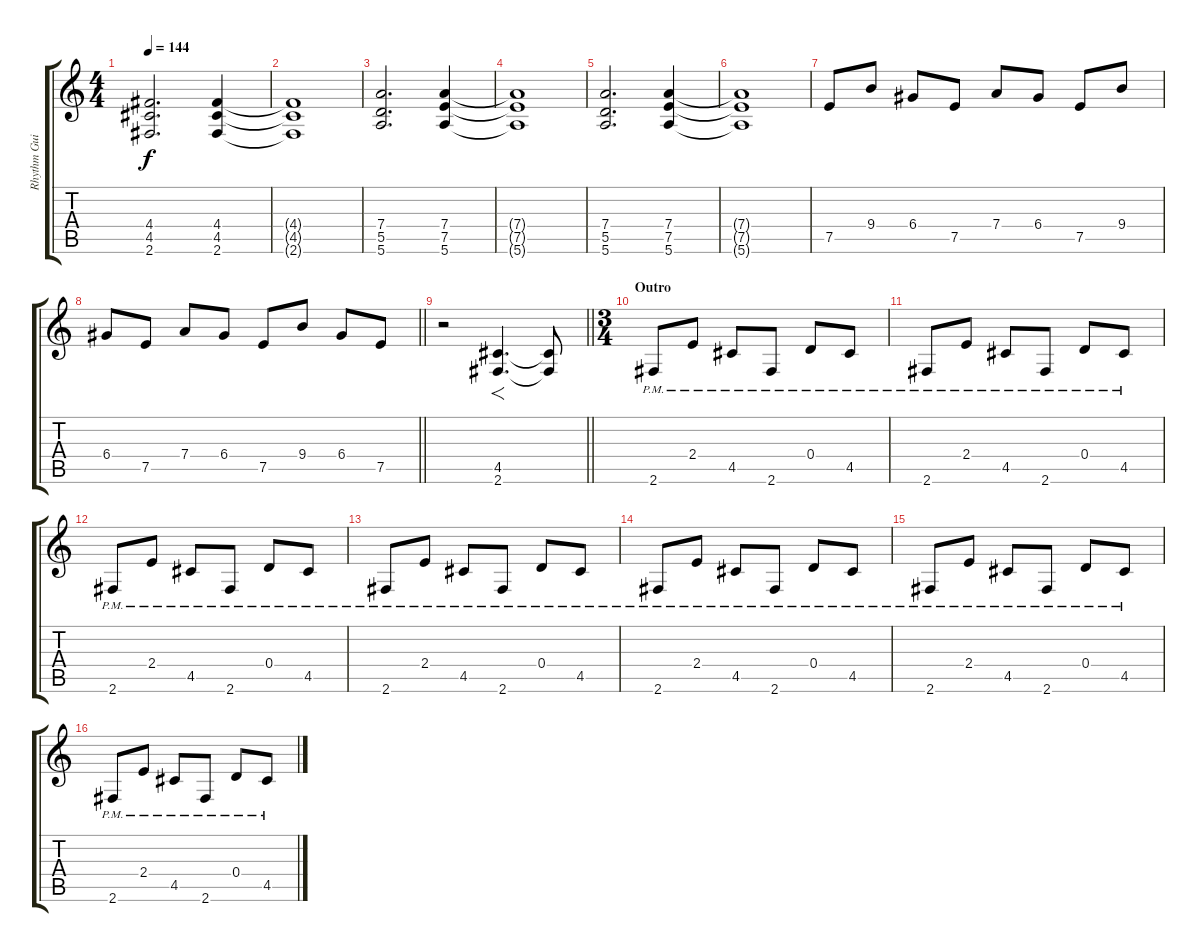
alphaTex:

\track ("Rhythm Guitar" "Rhythm Gui") {instrument distortionguitar}
\staff {score tabs}
\tuning (E4 B3 G3 D3 A2 E2) {hide}
\ts (4 4)
\tempo 144
\clef g2
\ks c
(4.4 4.5 2.6).2{d dy f} (4.4 4.5 2.6).4 |
(4.4{t} 4.5{t} 2.6{t}).1 |
(7.4 5.5 5.6).2{d} (7.4 7.5 5.6).4 |
(7.4{t} 7.5{t} 5.6{t}).1 |
(7.4 5.5 5.6).2{d} (7.4 7.5 5.6).4 |
(7.4{t} 7.5{t} 5.6{t}).1 |
7.5.8 9.4.8 6.4.8 7.5.8 7.4.8 6.4.8 7.5.8 9.4.8 |
\barLineRight lightlight
6.4.8 7.5.8 7.4.8 6.4.8 7.5.8 9.4.8 6.4.8 7.5.8 |
\barLineRight lightlight
r.2 (4.5 2.6).4{f d} (4.5{t} 2.6{t}).8 |
\ts (3 4)
\section ("" "Outro")
2.6{pm}.8 2.4{pm}.8 4.5{pm}.8 2.6{pm}.8 0.4{pm}.8 4.5{pm}.8 |
2.6{pm}.8 2.4{pm}.8 4.5{pm}.8 2.6{pm}.8 0.4{pm}.8 4.5{pm}.8 |
2.6{pm}.8 2.4{pm}.8 4.5{pm}.8 2.6{pm}.8 0.4{pm}.8 4.5{pm}.8 |
2.6{pm}.8 2.4{pm}.8 4.5{pm}.8 2.6{pm}.8 0.4{pm}.8 4.5{pm}.8 |
2.6{pm}.8 2.4{pm}.8 4.5{pm}.8 2.6{pm}.8 0.4{pm}.8 4.5{pm}.8 |
2.6{pm}.8 2.4{pm}.8 4.5{pm}.8 2.6{pm}.8 0.4{pm}.8 4.5{pm}.8 |
2.6{pm}.8 2.4{pm}.8 4.5{pm}.8 2.6{pm}.8 0.4{pm}.8 4.5{pm}.8
